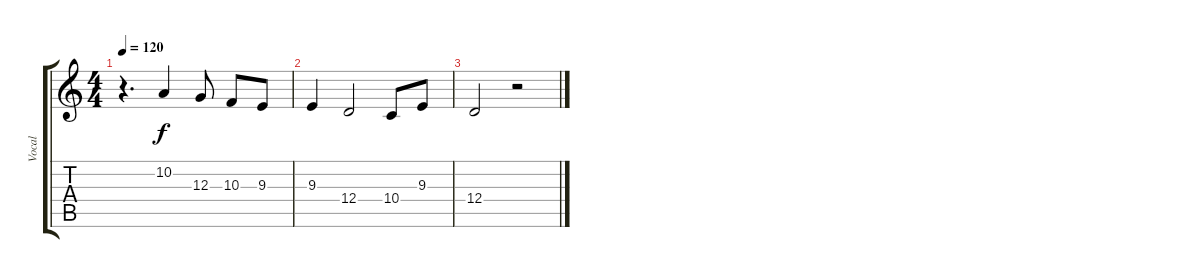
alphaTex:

\track ("Vocal" "Vocal") {instrument lead6voice}
\staff {score tabs}
\tuning (E4 B3 G3 D3 A2 E2) {hide}
\ts (4 4)
\tempo 120
\clef g2
\ks c
r.4{d dy f} 10.2.4 12.3.8 10.3.8 9.3.8 |
9.3.4 12.4.2 10.4.8 9.3.8 |
12.4.2 r.2
